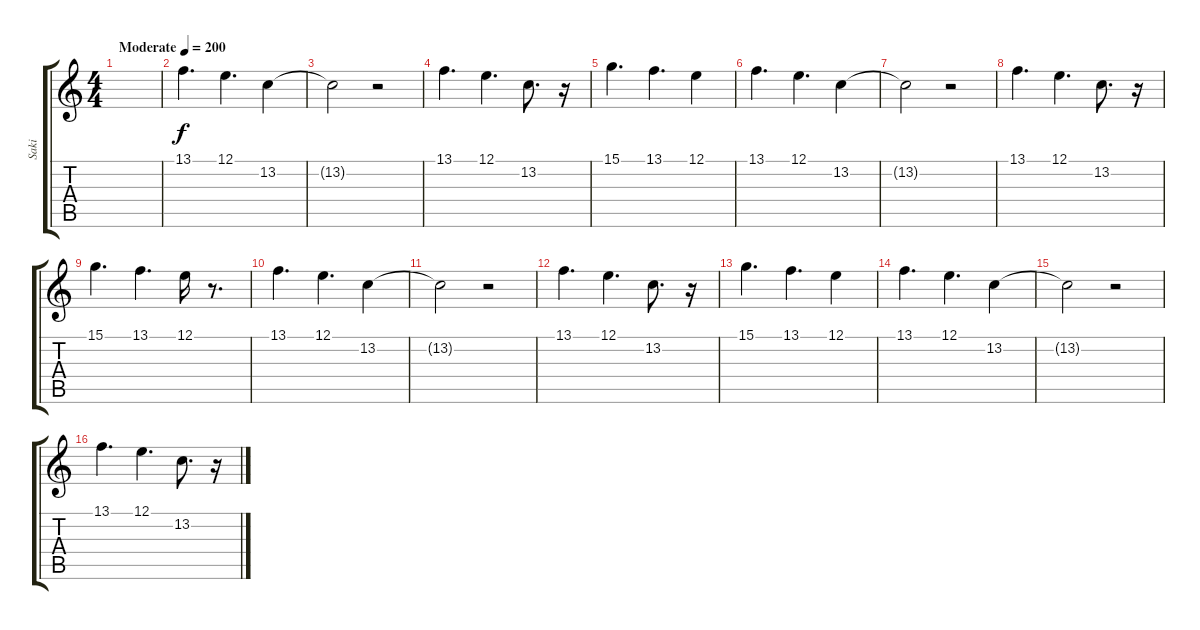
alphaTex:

\track ("Saki       - Trumpet" "Saki      ") {instrument trumpet}
\staff {score tabs}
\tuning (E4 B3 G3 D3 A2 E2) {hide}
\ts (4 4)
\tempo (200 "Moderate")
\clef g2
\ks c
|
13.1.4{d} 12.1.4{d} 13.2.4 |
13.2{t}.2 r.2 |
13.1.4{d} 12.1.4{d} 13.2.8{d} r.16 |
15.1.4{d} 13.1.4{d} 12.1.4 |
13.1.4{d} 12.1.4{d} 13.2.4 |
13.2{t}.2 r.2 |
13.1.4{d} 12.1.4{d} 13.2.8{d} r.16 |
15.1.4{d} 13.1.4{d} 12.1.16 r.8{d} |
13.1.4{d} 12.1.4{d} 13.2.4 |
13.2{t}.2 r.2 |
13.1.4{d} 12.1.4{d} 13.2.8{d} r.16 |
15.1.4{d} 13.1.4{d} 12.1.4 |
13.1.4{d} 12.1.4{d} 13.2.4 |
13.2{t}.2 r.2 |
13.1.4{d} 12.1.4{d} 13.2.8{d} r.16
